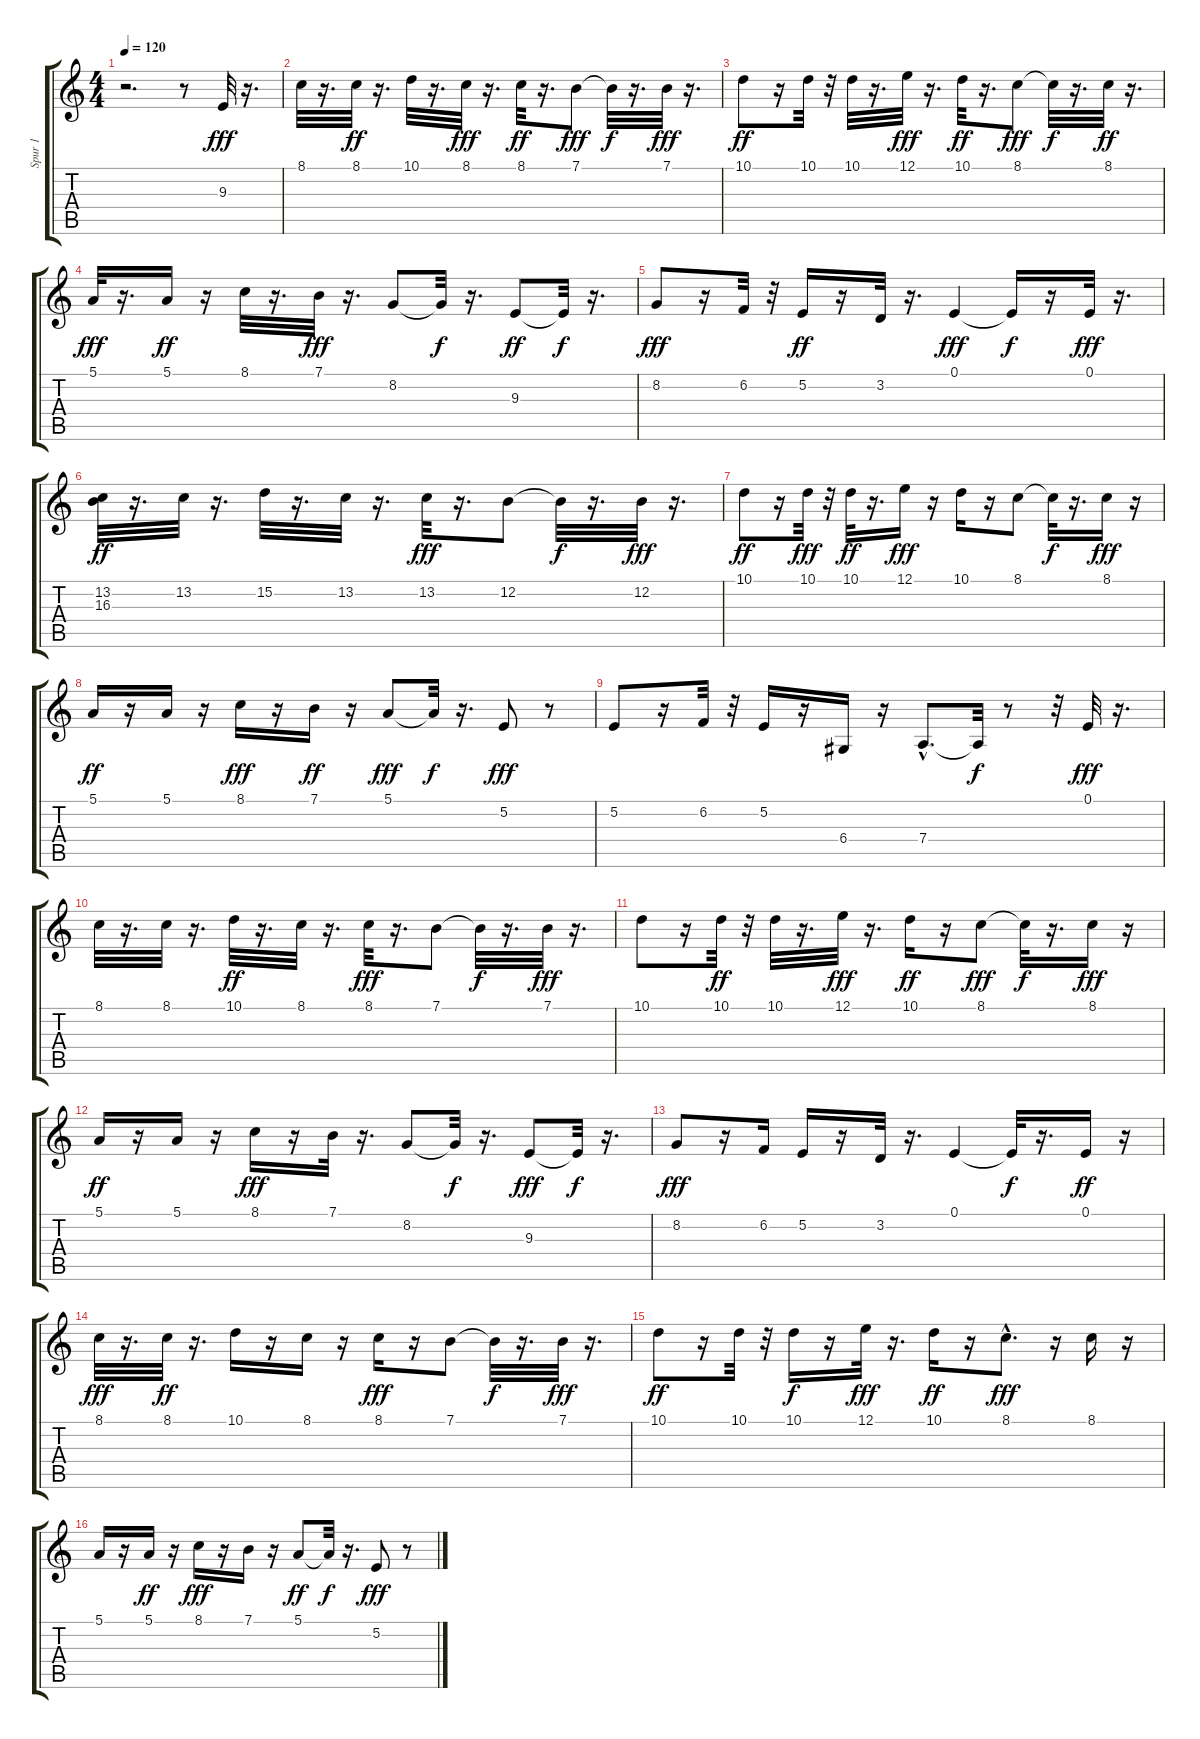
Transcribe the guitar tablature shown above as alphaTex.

\track ("Spur 1" "Spur 1") {instrument tuba}
\staff {score tabs}
\tuning (E4 B3 G3 D3 A2 E2) {hide}
\ts (4 4)
\tempo 120
\clef g2
\ks c
r.2{d dy fff instrument tuba} r.8 9.3.32 r.16{d} |
8.1.32 r.16{d} 8.1.32{dy ff} r.16{d} 10.1.32 r.16{d} 8.1.32{dy fff} r.16{d} 8.1.32{dy ff} r.16{d} 7.1.8{dy fff} 7.1{t}.32{dy f} r.16{d} 7.1.32{dy fff} r.16{d} |
10.1.8{dy ff} r.16 10.1.32 r.32 10.1.32 r.16{d} 12.1.32{dy fff} r.16{d} 10.1.32{dy ff} r.16{d} 8.1.8{dy fff} 8.1{t}.32{dy f} r.16{d} 8.1.32{dy ff} r.16{d} |
5.1.32{dy fff} r.16{d} 5.1.16{dy ff} r.16 8.1.32 r.16{d} 7.1.32{dy fff} r.16{d} 8.2.8 8.2{t}.32{dy f} r.16{d} 9.3.8{dy ff} 9.3{t}.32{dy f} r.16{d} |
8.2.8{dy fff} r.16 6.2.32 r.32 5.2.16{dy ff} r.16 3.2.32 r.16{d} 0.1.4{dy fff} 0.1{t}.16{dy f} r.16 0.1.32{dy fff} r.16{d} |
(13.2 16.3).32{dy ff} r.16{d} 13.2.32 r.16{d} 15.2.32 r.16{d} 13.2.32 r.16{d} 13.2.32{dy fff} r.16{d} 12.2.8 12.2{t}.32{dy f} r.16{d} 12.2.32{dy fff} r.16{d} |
10.1.8{dy ff} r.16 10.1.32{dy fff} r.32 10.1.32{dy ff} r.16{d} 12.1.16{dy fff} r.16 10.1.16 r.16 8.1.8 8.1{t}.32{dy f} r.16{d} 8.1.16{dy fff} r.16 |
5.1.16{dy ff instrument tuba} r.16 5.1.16 r.16 8.1.16{dy fff} r.16 7.1.16{dy ff} r.16 5.1.8{dy fff} 5.1{t}.32{dy f} r.16{d} 5.2.8{dy fff} r.8 |
5.2.8 r.16 6.2.32 r.32 5.2.16 r.16 6.4.16 r.16 7.4{hac}.8{d} 7.4{t}.32{dy f} r.8 r.32 0.1.32{dy fff} r.16{d} |
8.1.32 r.16{d} 8.1.32 r.16{d} 10.1.32{dy ff} r.16{d} 8.1.32 r.16{d} 8.1.32{dy fff} r.16{d} 7.1.8 7.1{t}.32{dy f} r.16{d} 7.1.32{dy fff} r.16{d} |
10.1.8 r.16 10.1.32{dy ff} r.32 10.1.32 r.16{d} 12.1.32{dy fff} r.16{d} 10.1.16{dy ff} r.16 8.1.8{dy fff} 8.1{t}.32{dy f} r.16{d} 8.1.16{dy fff} r.16 |
5.1.16{dy ff instrument tuba} r.16 5.1.16 r.16 8.1.16{dy fff} r.16 7.1.32 r.16{d} 8.2.8 8.2{t}.32{dy f} r.16{d} 9.3.8{dy fff} 9.3{t}.32{dy f} r.16{d} |
8.2.8{dy fff} r.16 6.2.16 5.2.16 r.16 3.2.32 r.16{d} 0.1.4 0.1{t}.32{dy f} r.16{d} 0.1.16{dy ff} r.16 |
8.1.32{dy fff} r.16{d} 8.1.32{dy ff} r.16{d} 10.1.16 r.16 8.1.16 r.16 8.1.16{dy fff} r.16 7.1.8 7.1{t}.32{dy f} r.16{d} 7.1.32{dy fff} r.16{d} |
10.1.8{dy ff} r.16 10.1.32 r.32 10.1.16{dy f} r.16 12.1.32{dy fff} r.16{d} 10.1.16{dy ff} r.16 8.1{hac}.8{d dy fff} r.16 8.1.16 r.16 |
5.1.16 r.16 5.1.16{dy ff} r.16 8.1.16{dy fff} r.16 7.1.16 r.16 5.1.8{dy ff} 5.1{t}.32{dy f} r.16{d} 5.2.8{dy fff} r.8
